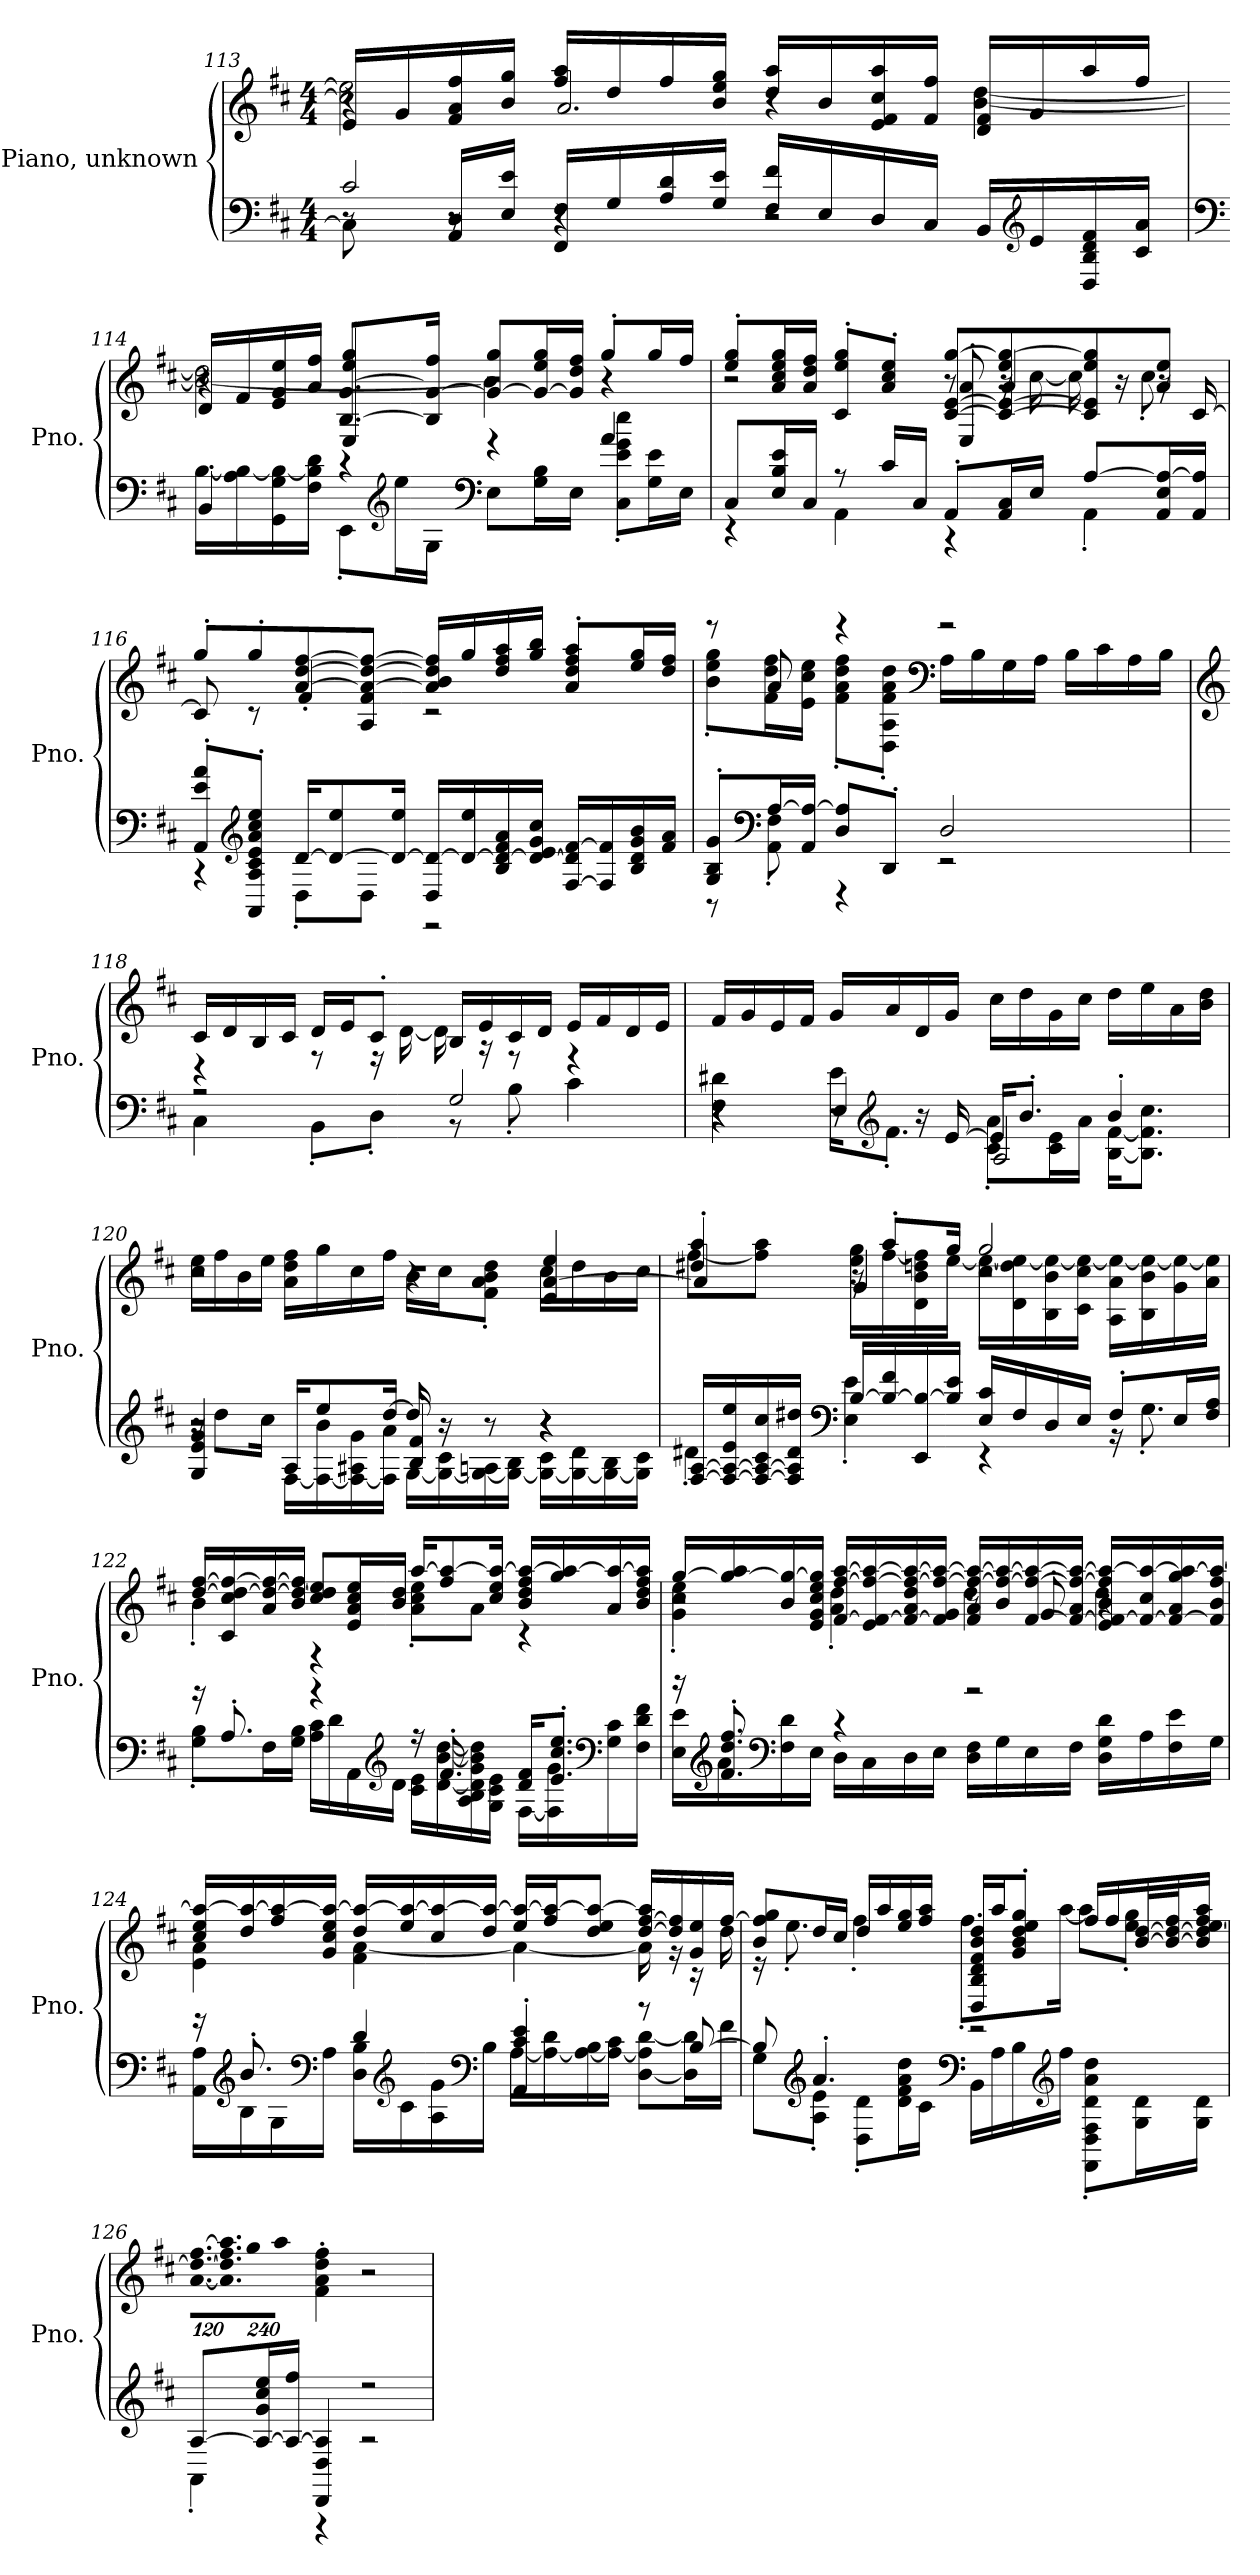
**kern	**kern
*part1	*part1
*staff2	*staff1
*I"Piano, unknown	*
*I'Pno.	*
!!LO:PB:g=z
*clefF4	*clefG2
*k[f#c#]	*k[f#c#]
*M4/4	*M4/4
=113	=113
*^	*^
*	*^	*	*^
2c#/	8r	8C#\]	16e/LL	2cc#\] 2ee\]	4r
.	.	.	16g/	.	.
.	16AA/ 16D/LL	8r	16f#/ 16a/ 16ff#/	.	.
.	16E/ 16e/JJ	.	16b/ 16gg/JJ	.	.
.	16FF#/ 16F#/LL	4r	16ff#/ 16aa/LL	.	2.a/
.	16G/	.	16dd/	.	.
.	16A/ 16d/	.	16ff#/	.	.
.	16G/ 16e/JJ	.	16b/ 16ee/ 16gg/JJ	.	.
2r	16F#/ 16f#/LL	2r	16dd/ 16aa/LL	4r	.
.	16E/	.	16b/	.	.
.	16D/	.	16e/ 16f#/ 16cc#/ 16aa/	.	.
.	16C#/JJ	.	16f#/ 16ff#/JJ	.	.
.	16BB/LL	.	16d/ 16f#/LL	[4b\ [4dd\	.
*clefG2	*	*	*	*	*
.	16e/	.	16g/	.	.
.	16D/ 16B/ 16d/ 16f#/	.	16aa/	.	.
.	16c#/ 16a/JJ	.	16ff#/JJ	.	.
*v	*v	*v	*	*	*
=114	=114	=114	=114
*clefF4	*	*	*
*^	*	*	*
4BB'/	[16B\LL	16d/LL	2b\_ 2dd\]	4r
.	16A\ 16B\_	16f#/	.	.
.	16GG\ 16G\ 16B\_	16e/ 16g/ 16ee/	.	.
.	16F#\ 16B\] 16d\JJ	16a/ 16ff#/JJ	.	.
4r	8EE'\L	[8.B/ [8.g/L	.	4E/' 4ee/' 4gg/'
*clefG2	*	*	*	*
.	16ee\L	.	.	.
.	16G\JJ	16B/] 16g/_ 16ff#/Jk	.	.
*clefF4	*	*	*	*
4r	8E\L	8g/_ 8gg/L	4b\]	2r
.	16G\ 16B\L	16g/_ 16ee/ 16gg/L	.	.
.	16E\JJ	16g/] 16dd/ 16ff#/JJ	.	.
4a/	8C#\' 8e\' 8g\' 8ee\'L	8gg'/L	4r	.
.	16G\ 16e\L	16gg/L	.	.
.	16E\JJ	16ff#/JJ	.	.
!!LO:LB:g=z	!!	!!
=115	=115	=115	=115	=115
8C#/L	4r	8ee/' 8gg/'L	2r	2r
16E/ 16B/ 16e/L	.	16a/ 16cc#/ 16ee/ 16gg/L	.	.
16C#/JJ	.	16a/ 16dd/ 16ff#/JJ	.	.
8r	4AA\	8c#/' 8ee/' 8gg/'L	.	.
16c#/LL	.	8a/' 8cc#/' 8ee/'J	.	.
16C#/JJ	.	.	.	.
8AA'/L	4r	[8c#/ [8e/ [8gg/L	8r	8E/' 8a/'
16AA/ 16C#/L	.	8c#/_ 8e/_ 8ee/ 8gg/_	16r	4a/
16E/JJ	.	.	[16cc#\	.
[8A/L	4AA'\	8c#/] 8e/] 8ee/ 8gg/]	16cc#\]	.
.	.	.	16r	.
16AA/ 16E/ 16A/_L	.	8a/ 8ee/J	8cc#'\	16r
16AA/ 16A/]JJ	.	.	.	[16c#/
*	*	*	*v	*v
=116	=116	=116	=116
8AA/' 8e/' 8a/'L	4r	8gg'/L	8c#/]
*clefG2	*	*	*
8AA/' 8A/' 8c#/' 8e/' 8a/' 8cc#/' 8ee/'J	.	8gg'/	8r
[16d/KL	8D'\L	[8a/ [8dd/ [8ff#/	4f#'/
8d/_ 8ee/	.	.	.
.	8D\J	8A/ 8f#/ 8a/_ 8dd/_ 8ff#/_J	.
16d/_ 16ee/Jk	.	.	.
16D/ 16d/_LL	2r	16a/] 16b/ 16dd/] 16ff#/]LL	2r
16d/_ 16ee/	.	16gg/	.
16B/ 16d/_ 16f#/ 16a/	.	16dd/ 16ff#/ 16aa/	.
16d/_ 16e/ 16g/ 16cc#/JJ	.	16gg/ 16bb/JJ	.
[16F#/ 16d/] [16f#/LL	.	8a/' 8dd/' 8ff#/' 8aa/'L	.
16F#/] 16f#/]	.	.	.
16B/ 16d/ 16g/ 16b/	.	16ee/ 16gg/L	.
16f#/ 16a/JJ	.	16dd/ 16ff#/JJ	.
!!LO:LB:g=z	!!
=117	=117	=117	=117
8G/' 8B/' 8g/'L	8r	8r	8b\' 8ee\' 8gg\'L
*clefF4	*	*	*
[16A/L	8AA\' 8F#\'	8a/	16f#\ 16dd\ 16ff#\L
16AA/ 16A/_JJ	.	.	16e\ 16cc#\ 16ee\JJ
8D/ 8A/]L	4r	4r	8f#\' 8a\' 8dd\' 8ff#\'L
8DD'/J	.	.	8D\' 8A\' 8f#\' 8a\' 8dd\'J
*	*	*clefF4	*
2D/	2r	2r	16A\LL
.	.	.	16B\
.	.	.	16G\
.	.	.	16A\JJ
.	.	.	16B\LL
.	.	.	16c#\
.	.	.	16A\
.	.	.	16B\JJ
=118	=118	=118	=118
*	*	*clefG2	*
2r	4C#\	16c#/LL	4r
.	.	16d/	.
.	.	16B/	.
.	.	16c#/JJ	.
.	8BB'\L	16d/LL	8r
.	.	16e/J	.
.	8D'\J	8c#'/J	16r
.	.	.	[16d\
2G/	8r	16B/LL	16d\]
.	.	16e/	16r
.	8B'\	16c#/	8r
.	.	16d/JJ	.
.	4c#\	16e/LL	4r
.	.	16f#/	.
.	.	16d/	.
.	.	16e/JJ	.
*	*	*v	*v
!!LO:LB:g=z
=119	=119	=119
*	*^	*
4r	4F#\ 4d#X\	4r	16f#/LL
.	.	.	16g/
.	.	.	16e/
.	.	.	16f#/JJ
8r	16e\KL	4E/	16g/LL
*clefG2	*	*	*
.	8.f#'\J	.	16a/
16r	.	.	16d/
[16e/	.	.	16g/JJ
16e/KL]	8c#\' 8a\'L	2A/	16cc#\LL
8.b'/J	.	.	16dd\
.	16c#\ 16e\L	.	16g\
.	16a\JJ	.	16cc#\JJ
4b'/	[16B\ [16f#\KL	.	16dd\LL
.	8.B\] 8.f#\] 8.cc#\J	.	16ee\
.	.	.	16a\
.	.	.	16b\ 16dd\JJ
=120	=120	=120	=120
*	*	*	*^
*	*	*	*	*^
4G/ 4e/ 4g/	16r	2r	1r	16cc#\ 16ee\LL	2r
.	8dd\L	.	.	16ff#\	.
.	.	.	.	16b\	.
.	16cc#\Jk	.	.	16ee\JJ	.
16A/KL	[16F#\LL	.	.	16a\ 16dd\ 16ff#\LL	.
8ee/	16F#\_ 16b\	.	.	16gg\	.
.	16F#\_ 16A#X\ 16g\	.	.	16cc#\	.
[16dd/Jk	16F#\] 16a\JJ	.	.	16ff#\JJ	.
16dd/]	[16G\LL	4B/' 4f#/'	.	16b\LL	4r
16r	16G\_ 16c#\	.	.	16cc#\J	.
8r	16G\_ 16An\	.	.	8f#\' 8a\' 8b\' 8dd\'J	.
.	16G\_ 16B\JJ	.	.	.	.
4r	16G\_ 16c#\LL	4r	.	16cc#\LL	4e/ [4a/ 4ee/
.	16G\_ 16d\	.	.	16dd\	.
.	16G\_ 16B\	.	.	16b\	.
.	16G\] 16c#\JJ	.	.	16cc#\JJ	.
*	*v	*v	*	*	*
!!LO:LB:g=z	!!	!!
=121	=121	=121	=121	=121
[16F#/ [16A/LL	4d#X'\	4dd#X/' 4aa/'	[8ff#\L	4a/]
16F#/_ 16A/_ 16e/ 16ee/	.	.	.	.
16F#/_ 16A/_ 16c#/ 16cc#/	.	.	8ff#\] 8aa\J	.
16F#/] 16A/] 16d#/ 16dd#X/JJ	.	.	.	.
*clefF4	*	*	*	*
[16B/LL	4E\' 4e\'	16r	16ee\ 16gg\LL	4g/
16B/_ 16f#/	.	8aa'/L	[16ff#\	.
16EE/ 16B/_	.	.	16d\ 16b\ 16ddn\ 16ff#\]	.
16B/] 16e/JJ	.	16gg/Jk	[16ee\JJ	.
16E/ 16c#/LL	4r	2gg/	16cc#\ 16ee\_LL	2r
16F#/	.	.	16d\ 16dd\ 16ee\_	.
16D/	.	.	16B\ 16b\ 16ee\_	.
16E/JJ	.	.	16c#\ 16cc#\ 16ee\_JJ	.
8F#'/L	16r	.	16A\ 16a\ 16ee\_LL	.
.	8.G'\	.	16B\ 16b\ 16ee\_	.
16E/L	.	.	16g\ 16ee\_	.
16F#/ 16A/JJ	.	.	16a\ 16ee\]JJ	.
*	*	*	*v	*v
!!LO:LB:g=z
=122	=122	=122	=122
16r	8G\' 8B\'L	[16dd/ [16ff#/LL	4b'\
8.A'/	.	16c#/ 16cc#/ 16dd/_ 16ff#/_	.
.	16F#\L	16a/ 16dd/_ 16ff#/_	.
.	16G\ 16B\JJ	16b/ 16dd/_ 16ff#/]JJ	.
4r	16A\ 16c#\LL	8cc#/ 8dd/] 8ee/L	4r
.	16d\	.	.
.	16AA\	16e/ 16a/ 16cc#/ 16ee/L	.
*clefG2	*	*	*
.	16d\JJ	16b/ 16dd/JJ	.
16r	16c#\ 16e\LL	[16aa/KL	8a\' 8cc#\' 8ee\'L
8.f#'/	[16d\ [16b\ [16dd\	8ff#/ 8aa/_	.
.	16A\ 16B\ 16d\] 16g\ 16b\] 16dd\]	.	8a\J
.	16G\ 16c#\ 16e\JJ	16cc#/ 16ee/ 16aa/_Jk	.
16d/ 16f#/KL	[16F#\LL	16b/ 16dd/ 16ff#/ 16aa/_LL	4r
8.e/' 8.cc#/' 8.ee/'J	16F#\] 16g\	16gg/ 16aa/_	.
*clefF4	*	*	*
.	16G\ 16c#\	16a/ 16aa/_	.
.	16F#\ 16d\ 16f#\JJ	16b/ 16dd/ 16ff#/ 16aa/]JJ	.
!!LO:PB:g=z
=123	=123	=123	=123
*	*	*	*^
16r	16E\ 16e\LL	[16gg/LL	4g\' 4cc#\' 4ee\'	2r
*clefG2	*	*	*	*
8.f#/' 8.dd/' 8.ff#/'	16a\	16gg/_ 16aa/	.	.
*clefF4	*	*	*	*
.	16F#\ 16d\	16b/ 16gg/_	.	.
.	16E\JJ	16e/ 16g/ 16cc#/ 16ee/ 16gg/]JJ	.	.
4r	16D\LL	[16f#/ [16ff#/ [16aa/LL	4a\' 4dd\'	.
.	16C#\	16e/ 16f#/_ 16ff#/_ 16aa/_	.	.
.	16D\	16f#/_ 16a/ 16dd/ 16ff#/_ 16aa/_	.	.
.	16E\JJ	16f#/] 16g/ 16ff#/_ 16aa/_JJ	.	.
2r	16D\ 16F#\LL	16f#/ 16a/ 16ff#/_ 16aa/_LL	4dd\	8r
.	16G\	16b/ 16ff#/_ 16aa/_	.	.
.	16E\	[16f#/ 16ff#/_ 16aa/_	.	8g'/
.	16F#\JJ	16f#/_ 16a/ 16ff#/_ 16aa/_JJ	.	.
.	16D\ 16G\ 16d\LL	16e/ 16f#/_ 16b/ 16ff#/] 16aa/_LL	4dd\	4r
.	16A\	16f#/_ 16cc#/ 16aa/_	.	.
.	16F#\ 16e\	16f#/_ 16a/ 16gg/ 16aa/_	.	.
.	16G\JJ	16f#/] 16b/ 16ff#/ 16aa/_JJ	.	.
*	*	*	*v	*v
!!LO:LB:g=z
=124	=124	=124	=124
16r	16AA\ 16A\LL	16cc#/ 16ee/ 16aa/_LL	4e\ 4a\
*clefG2	*	*	*
8.b'/	16B\	16dd/ 16aa/_	.
.	16G\	16ff#/ 16aa/_	.
*clefF4	*	*	*
.	16A\JJ	16g/ 16cc#/ 16ee/ 16aa/_JJ	.
4d/	16D\ 16B\LL	16dd/ 16aa/_LL	4f#\ [4a\
*clefG2	*	*	*
.	16c#\	16ee/ 16aa/_	.
.	16A\ 16g\	16cc#/ 16aa/_	.
*clefF4	*	*	*
.	16B\JJ	16dd/ 16aa/_JJ	.
4AA/' 4c#/' 4e/'	[16A\LL	16ee/ 16aa/_LL	4a\_
.	16A\_ 16d\	16ff#/ 16aa/_J	.
.	16A\_ 16B\	8dd/ 8ee/ 8aa/_J	.
.	16A\_ 16c#\JJ	.	.
8r	[8D\ 8A\] [8d\L	[16dd/ [16ff#/ 16aa/]LL	16a\]
.	.	16dd/] 16ff#/]	16r
[8B/	16D\] 16d\]L	16g/ 16ee/	16r
.	16f#\JJ	[16ff#/JJ	16dd\
!!LO:LB:g=z	!!
=125	=125	=125	=125
8B/]	8G\L	8b/ 8ff#/] 8gg/L	16r
.	.	.	8.ee'\
*clefG2	*	*	*
4.a'/	8A\' 8e\'J	16dd/L	.
.	.	16cc#/JJ	.
.	8D\' 8d\'L	16dd/LL	4ff#'\
.	.	16aa/	.
.	16d\ 16f#\ 16a\ 16dd\L	16ee/ 16gg/	.
.	16c#\JJ	16ff#/ 16aa/JJ	.
*clefF4	*	*	*
2r	16BB\LL	16D/ 16B/ 16d/ 16f#/ 16b/ 16dd/LL	8.ff#'\L
.	16A\	16aa/J	.
.	16B\	8g/' 8b/' 8dd/' 8ee/' 8gg/'J	.
*clefG2	*	*	*
.	16ff#\JJ	.	[16aa\Jk
.	8FF#\' 8D\' 8F#\' 8d\' 8a\' 8dd\'L	16ff#/LL	8aa\L]
.	.	16ff#/	.
.	16G\ 16d\L	[32b/ [32dd/L	8ee\' 8gg\'J
.	.	32b/_ 32dd/_ 32ff#/J	.
.	16G\ 16d\JJ	16b/] 16dd/_ 16ee/ 16ff#/ 16aa/JJ	.
*	*	*v	*v
=126	=126	=126
*	*	*Xbrackettup
!	!	!LO:N:vis=32.
[8A/L	4AA'\	[1920%103a\ 1920%103dd\_ [1920%103ff#\LLL
!	!	!LO:N:vis=32.
.	.	1920%103a\] 1920%103dd\] 1920%103ff#\] 1920%103aa\J
!	!	!LO:N:vis=16
.	.	1920%137gg\
16A/_ 16g/ 16cc#/ 16ee/L	.	.
!	!	!LO:N:vis=16
.	.	1920%137aa\JJ
16A/_ 16ff#/JJ	.	.
4DD/ 4D/ 4A/]	4r	4f#\' 4a\' 4dd\' 4ff#\'
2r	2r	2r
*v	*v	*
=	=
*-	*-
